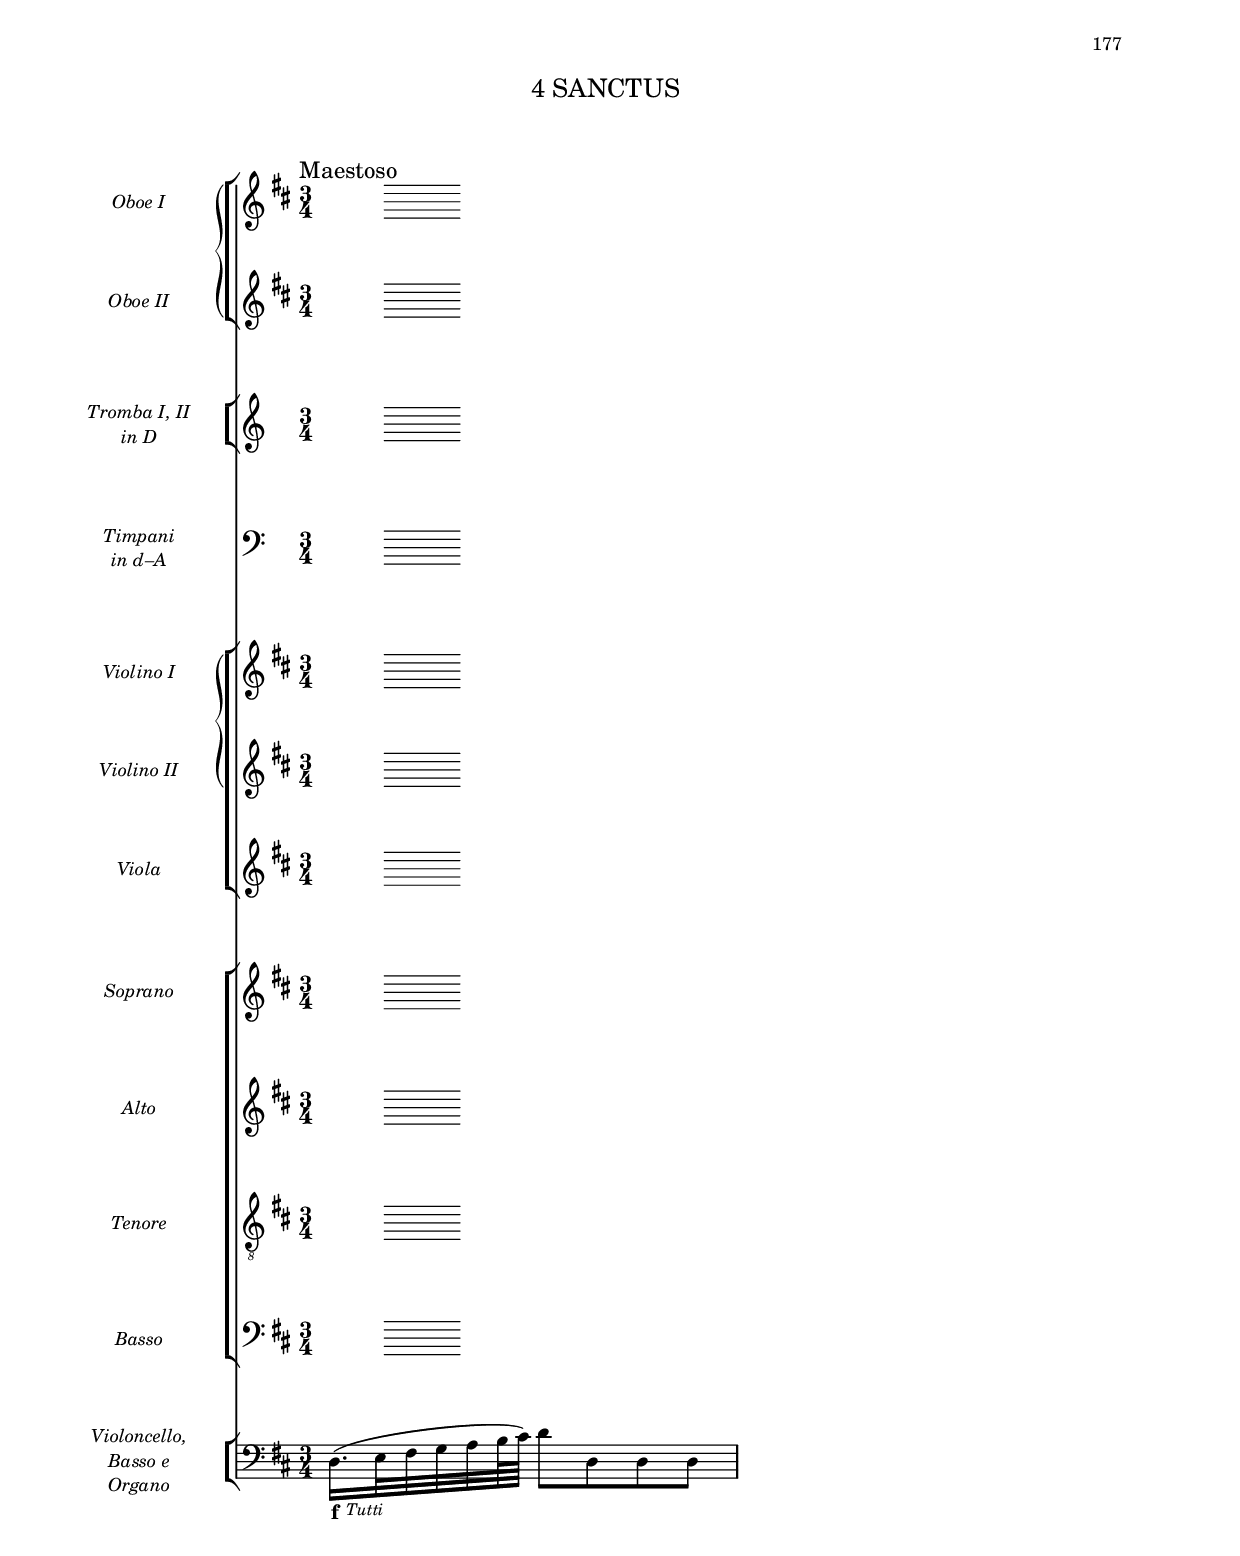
% (c) 2019 by Wolfgang Esser-Skala.
% This file is licensed under the Creative Commons Attribution-NonCommercial-ShareAlike 4.0 International License.
% To view a copy of this license, visit http://creativecommons.org/licenses/by-nc-sa/4.0/.

\version "2.18.0"

#(ly:set-option 'relative-includes #t)

% \include "scores/s_kyrie.ly"
% \include "scores/s_gloria.ly"
% \include "scores/s_credo.ly"
% (c) 2019 by Wolfgang Esser-Skala.
% This file is licensed under the Creative Commons Attribution-NonCommercial-ShareAlike 4.0 International License.
% To view a copy of this license, visit http://creativecommons.org/licenses/by-nc-sa/4.0/.

\version "2.18.0"

\include "../definitions.ly"

\paper { first-page-number = #177 }

#(set-global-staff-size 15.87)

\book {
	\bookpart {
		\header {
			movement = "4 SANCTUS"
		}
		\score {
			<<
				\new StaffGroup <<
					\new GrandStaff <<
						\new Staff {
							\set Staff.instrumentName = "Oboe I"
							\SanctusOboeI
						}
						\new Staff {
							\set Staff.instrumentName = "Oboe II"
							\SanctusOboeII
						}
					>>
				>>
				\new StaffGroup <<
					\new Staff <<
						\set Staff.instrumentName = \markup { \center-column { "Tromba I, II" "in D" } }
						\partcombine \SanctusTrombaI \SanctusTrombaII
					>>
				>>
				\new Staff {
					\set Staff.instrumentName = \markup { \center-column { "Timpani" "in d–A" } }
					\SanctusTimpani
				}
				\new StaffGroup <<
					\new GrandStaff \with { \violinGroupDistance } <<
						\new Staff {
							\set Staff.instrumentName = "Violino I"
							\SanctusViolinoI
						}
						\new Staff {
							\set Staff.instrumentName = "Violino II"
							\SanctusViolinoII
						}
					>>
					\new Staff {
						\set Staff.instrumentName = "Viola"
						\SanctusViola
					}
				>>
				\new ChoirStaff <<
					\new Staff {
						\set Staff.instrumentName = "Soprano"
						\new Voice = "Soprano" { \dynamicUp \SanctusSopranoNotes }
					}
					\new Lyrics \lyricsto Soprano \SanctusSopranoLyrics
					
					\new Staff {
						\set Staff.instrumentName = "Alto"
						\new Voice = "Alto" { \dynamicUp \SanctusAltoNotes }
					}
					\new Lyrics \lyricsto Alto \SanctusAltoLyrics
					
					\new Staff {
						\set Staff.instrumentName = "Tenore"
						\new Voice = "Tenore" { \dynamicUp \SanctusTenoreNotes }
					}
					\new Lyrics \lyricsto Tenore \SanctusTenoreLyrics
					
					\new Staff {
						\set Staff.instrumentName = "Basso"
						\new Voice = "Basso" { \dynamicUp \SanctusBassoNotes }
					}
					\new Lyrics \lyricsto Basso \SanctusBassoLyrics
				>>
				\new StaffGroup <<
					\new Staff {
						\set Staff.instrumentName = \markup { \center-column { "Violoncello," "Basso e" "Organo" } }
						\SanctusOrgano
					}
				>>
				\new FiguredBass {
					\SanctusBassFigures
				}
			>>
			\layout { }
			\midi { \tempo 4 = 120 }
		}
	}
}


% \include "parts/p_ob1.ly"
% \include "parts/p_ob2.ly"
% \include "parts/p_ottoni.ly"
% \include "parts/p_vl1.ly"
% \include "parts/p_vl2.ly"
% \include "parts/p_vla.ly"
% \include "parts/p_coro.ly"
% \include "parts/p_org.ly"
% \include "parts/p_b.ly"
